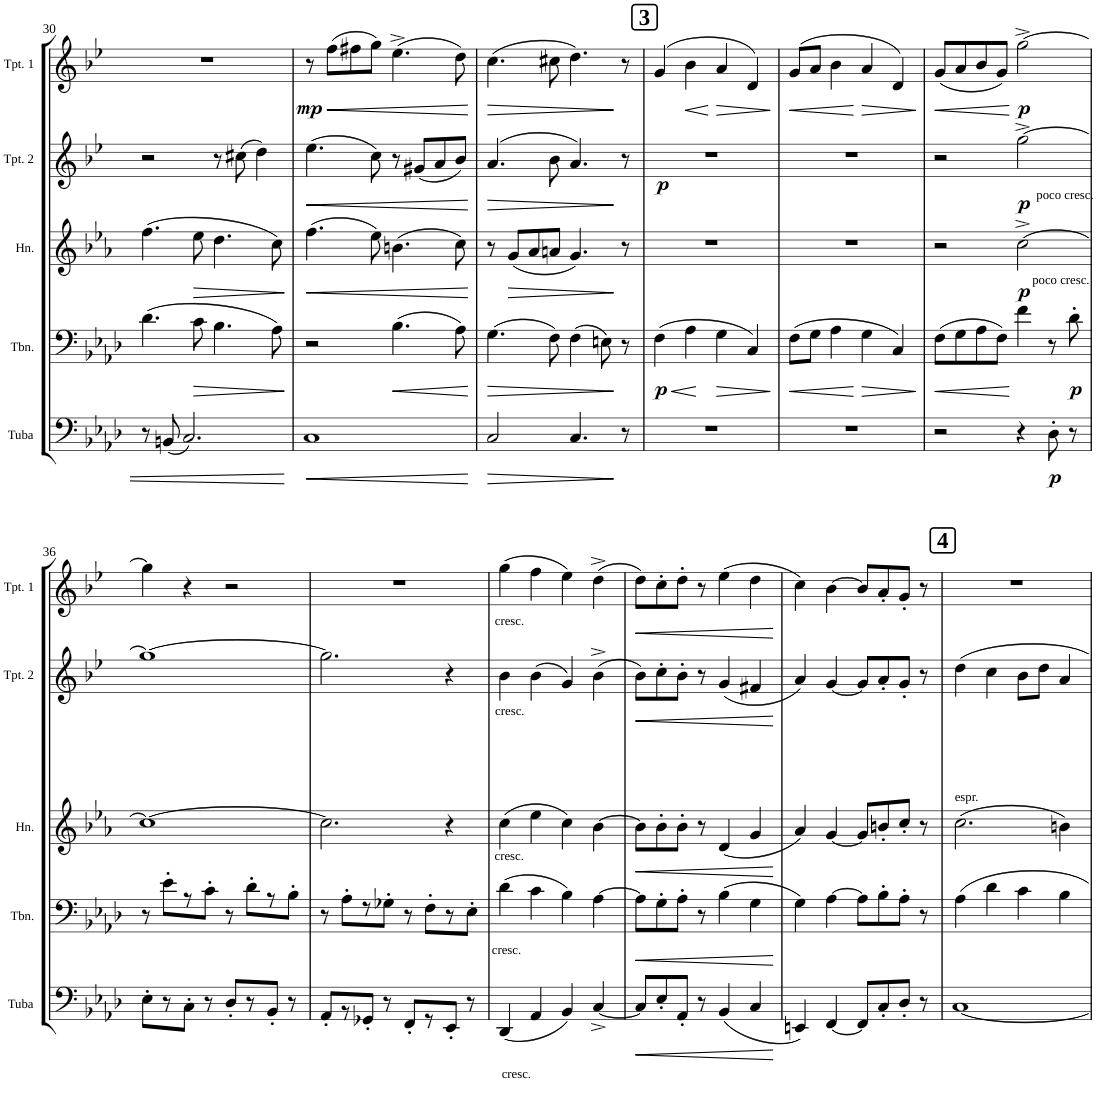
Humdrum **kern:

**kern	**dynam	**kern	**dynam	**kern	**dynam	**kern	**dynam	**kern	**dynam
*part5	*part5	*part4	*part4	*part3	*part3	*part2	*part2	*part1	*part1
*staff5	*staff5	*staff4	*staff4	*staff3	*staff3	*staff2	*staff2	*staff1	*staff1
*I"Tuba	*	*I"Trombone	*	*I"Horn in F	*	*I"Trumpet 2	*	*I"Trumpet 1	*
*I'Tuba	*	*I'Tbn.	*	*I'Hn.	*	*I'Tpt. 2	*	*I'Tpt. 1	*
!!LO:PB:g=z
*clefF4	*	*clefF4	*	*clefG2	*	*clefG2	*	*clefG2	*
*	*	*	*	*Trd4c7	*	*Trd1c2	*	*Trd1c2	*
*k[b-e-a-d-]	*	*k[b-e-a-d-]	*	*k[b-e-a-]	*	*k[b-e-]	*	*k[b-e-]	*
*M4/4	*	*M4/4	*	*M4/4	*	*M4/4	*	*M4/4	*
*met(c)	*	*met(c)	*	*met(c)	*	*met(c)	*	*met(c)	*
=30	=30	=30	=30	=30	=30	=30	=30	=30	=30
8r	.	4.d-\	.	4.ff\	.	2r	.	1r	.
8BBn/	.	.	.	.	.	.	.	.	.
2.C/	.	.	.	.	.	.	.	.	.
!	!	!	!LO:HP:b	!	!LO:HP:b	!	!	!	!
.	.	8c\	>	8ee-\	>	.	.	.	.
.	.	4.B-\	.	4.dd\	.	8r	.	.	.
.	.	.	.	.	.	8cc#X\	.	.	.
.	.	.	.	.	.	4dd\	.	.	.
.	.	8A-\	.	8cc\	.	.	.	.	.
.	.	.	]	.	]	.	.	.	.
=31	=31	=31	=31	=31	=31	=31	=31	=31	=31
!	!LO:HP:b	!	!	!	!LO:HP:b	!	!LO:HP:b	!	!LO:DY:b
1C	<	2r	.	4.ff\	<	4.ee-\	<	8r	mp
!	!	!	!	!	!	!	!	!	!LO:HP:b
.	.	.	.	.	.	.	.	(8ff\L	<
.	.	.	.	.	.	.	.	8ff#X\	.
.	.	.	.	8ee-\	.	8cc\	.	8gg\J)	.
!	!	!	!LO:HP:b	!	!	!	!	!	!
.	.	4.B-\	<	4.bn\	.	8r	.	(4.ee-^\	.
.	.	.	.	.	.	8g#X/L	.	.	.
.	.	.	.	.	.	8a/	.	.	.
.	.	8A-\	.	8cc\	.	8b-/J	.	8dd\)	.
.	[	.	[	.	[	.	[	.	[
=32	=32	=32	=32	=32	=32	=32	=32	=32	=32
!	!LO:HP:b	!	!LO:HP:b	!	!	!	!LO:HP:b	!	!LO:HP:b
2C/	>	4.G\	>	8r	.	4.a/	>	(4.cc\	>
!	!	!	!	!	!LO:HP:b	!	!	!	!
.	.	.	.	8g/L	>	.	.	.	.
.	.	.	.	8a-/	.	.	.	.	.
.	.	8F\	.	8an/J	.	8b-\	.	8cc#X\	.
4.C/	.	4F\	.	4.g/	.	4.a/	.	4.dd\)	.
.	.	8En\	.	.	.	.	.	.	.
8r	]	8r	]	8r	]	8r	]	8r	]
!!LO:REH:place=s1:a:B:cj:fs=14:t=3
=33	=33	=33	=33	=33	=33	=33	=33	=33	=33
!	!	!	!LO:HP:b	!	!	!	!	!	!
!	!	!	!LO:DY:n=1:b	!	!	!	!LO:DY:b	!	!
1r	.	4F\	< p	1r	.	1r	p	(4g/	.
!	!	!	!	!	!	!	!	!	!LO:HP:b
.	.	4A-\	.	.	.	.	.	4b-\	<
!	!	!	!LO:HP:n=1:b	!	!	!	!	!	!LO:HP:n=1:b
.	.	4G\	[ >	.	.	.	.	4a/	[ >
.	.	4C/	.	.	.	.	.	4d/)	.
.	.	.	]	.	.	.	.	.	]
=34	=34	=34	=34	=34	=34	=34	=34	=34	=34
!	!	!	!LO:HP:b	!	!	!	!	!	!LO:HP:b
1r	.	8F\L	<	1r	.	1r	.	(8g/L	<
.	.	8G\J	.	.	.	.	.	8a/J	.
.	.	4A-\	.	.	.	.	.	4b-\	.
!	!	!	!LO:HP:n=1:b	!	!	!	!	!	!LO:HP:n=1:b
.	.	4G\	[ >	.	.	.	.	4a/	[ >
.	.	4C/	.	.	.	.	.	4d/)	.
.	.	.	]	.	.	.	.	.	]
=35	=35	=35	=35	=35	=35	=35	=35	=35	=35
!	!	!	!LO:HP:b	!	!	!	!	!	!LO:HP:b
2r	.	8F\L	<	2r	.	2r	.	(8g/L	<
.	.	8G\	.	.	.	.	.	8a/	.
.	.	8A-\	.	.	.	.	.	8b-/	.
.	.	8F\J	.	.	.	.	.	8g/J)	.
!	!	!	!	!	!	!LO:TX:b:t=poco cresc.	!	!	!
!	!	!	!	!LO:TX:b:t=poco cresc.	!	!	!	!	!
!	!	!	!	!	!LO:DY:b	!	!LO:DY:b	!	!LO:DY:n=1:b
4r	.	4f\	[	[2cc^\	p	[2gg^\	p	[2gg^\	[ p
!	!LO:DY:b	!	!	!	!	!	!	!	!
8D-'\	p	8r	.	.	.	.	.	.	.
!	!	!	!LO:DY:b	!	!	!	!	!	!
8r	.	8d-'\	p	.	.	.	.	.	.
!!LO:LB:g=z
=36	=36	=36	=36	=36	=36	=36	=36	=36	=36
8E-'\L	.	8r	.	1cc_	.	1gg_	.	4gg\]	.
8r	.	8e-'\L	.	.	.	.	.	.	.
8C'\J	.	8r	.	.	.	.	.	4r	.
8r	.	8c'\J	.	.	.	.	.	.	.
8D-'/L	.	8r	.	.	.	.	.	2r	.
8r	.	8d-'\L	.	.	.	.	.	.	.
8BB-'/J	.	8r	.	.	.	.	.	.	.
8r	.	8B-'\J	.	.	.	.	.	.	.
=37	=37	=37	=37	=37	=37	=37	=37	=37	=37
8AA-'/L	.	8r	.	2.cc\]	.	2.gg\]	.	1r	.
8r	.	8A-'\L	.	.	.	.	.	.	.
8GG-X'/J	.	8r	.	.	.	.	.	.	.
8r	.	8G-X'\J	.	.	.	.	.	.	.
8FF'/L	.	8r	.	.	.	.	.	.	.
8r	.	8F'\L	.	.	.	.	.	.	.
8EE-'/J	.	8r	.	4r	.	4r	.	.	.
8r	.	8E-'\J	.	.	.	.	.	.	.
=38	=38	=38	=38	=38	=38	=38	=38	=38	=38
!	!	!	!	!	!	!	!	!LO:TX:b:t=cresc.	!
!	!	!	!	!	!	!LO:TX:b:t=cresc.	!	!	!
!	!	!	!	!LO:TX:b:t=cresc.	!	!	!	!	!
!	!	!LO:TX:b:t=cresc.	!	!	!	!	!	!	!
!LO:TX:b:t=cresc.	!	!	!	!	!	!	!	!	!
4DD-/	.	4d-\	.	4cc\	.	4b-\	.	(4gg\	.
4AA-/	.	4c\	.	4ee-\	.	4b-\	.	4ff\	.
4BB-/	.	4B-\	.	4cc\	.	4g/	.	4ee-\)	.
[4C^/	.	[4A-\	.	[4b-\	.	4b-^\	.	(4dd^>\	.
=39	=39	=39	=39	=39	=39	=39	=39	=39	=39
!	!LO:HP:b	!	!LO:HP:b	!	!LO:HP:b	!	!LO:HP:b	!	!LO:HP:b
8C/L]	<	8A-\L]	<	8b-\L]	<	8b-\L	<	8dd\L)	<
8E-'/	.	8G'\	.	8b-'\	.	8cc'\	.	8cc'\	.
8AA-'/J	.	8A-'\J	.	8b-'\J	.	8b-'\J	.	8dd'\J	.
8r	.	8r	.	8r	.	8r	.	8r	.
4BB-/	.	4B-\	.	4d/	.	4g/	.	(4ee-\	.
4C/	.	4G\	.	4g/	.	4f#X/	.	4dd\	.
.	[	.	[	.	[	.	[	.	[
=40	=40	=40	=40	=40	=40	=40	=40	=40	=40
4EEn/	.	4G\	.	4a-/	.	4a/	.	4cc\)	.
[4FF/	.	[4A-\	.	[4g/	.	[4g/	.	[4b-\	.
8FF/L]	.	8A-\L]	.	8g/L]	.	8g/L]	.	8b-/L]	.
8C'/	.	8B-'\	.	8bn'/	.	8a'/	.	8a'/	.
8D-'/J	.	8A-'\J	.	8cc'/J	.	8g'/J	.	8g'/J	.
8r	.	8r	.	8r	.	8r	.	8r	.
!!LO:REH:place=s1:a:B:cj:fs=14:t=4
=41	=41	=41	=41	=41	=41	=41	=41	=41	=41
!	!	!	!	!	!	!LO:TX:b:t=espr.	!	!	!
[1C	.	4A-\	.	2.cc\	.	4dd\	.	1r	.
.	.	4d-\	.	.	.	4cc\	.	.	.
.	.	4c\	.	.	.	8b-\L	.	.	.
.	.	.	.	.	.	8dd\J	.	.	.
.	.	4B-\	.	4bn\	.	4a/	.	.	.
=	=	=	=	=	=	=	=	=	=
*-	*-	*-	*-	*-	*-	*-	*-	*-	*-
